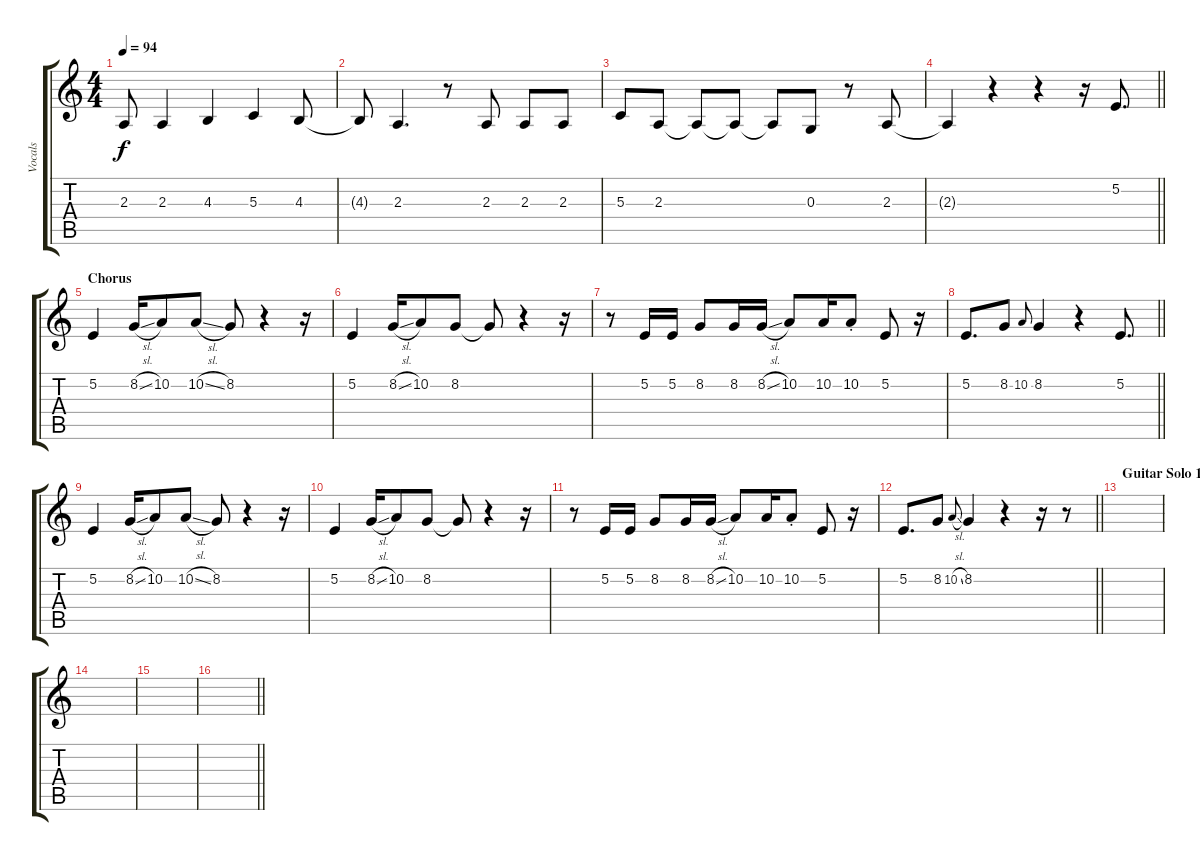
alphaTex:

\track ("Vocals" "Vocals") {instrument altosax}
\staff {score tabs}
\tuning (E4 B3 G3 D3 A2 E2) {hide}
\ts (4 4)
\tempo 94
\clef g2
\ks c
2.3.8{dy f} 2.3.4 4.3.4 5.3.4 4.3.8 |
4.3{t}.8 2.3.4{d} r.8 2.3.8 2.3.8 2.3.8 |
5.3.8 2.3.8 2.3{t}.8 2.3{t}.8 2.3{t}.8 0.3.8 r.8 2.3.8 |
\barLineRight lightlight
2.3{t}.4 r.4 r.4 r.16 5.2.8{d} |
\section ("" "Chorus")
5.2.4 8.2{sl}.16 10.2.8 10.2{sl}.8 8.2.8 r.4 r.16 |
5.2.4 8.2{sl}.16 10.2.8 8.2.8 8.2{t}.8 r.4 r.16 |
r.8 5.2.16 5.2.16 8.2.8 8.2.16 8.2{sl}.16 10.2.8 10.2.16 10.2{st}.8 5.2.8 r.16 |
\barLineRight lightlight
5.2.8{d} 8.2.8 10.2.8{gr onbeat} 8.2.4 r.4 5.2.8{d} |
5.2.4 8.2{sl}.16 10.2.8 10.2{sl}.8 8.2.8 r.4 r.16 |
5.2.4 8.2{sl}.16 10.2.8 8.2.8 8.2{t}.8 r.4 r.16 |
r.8 5.2.16 5.2.16 8.2.8 8.2.16 8.2{sl}.16 10.2.8 10.2.16 10.2{st}.8 5.2.8 r.16 |
\barLineRight lightlight
5.2.8{d} 8.2.8 10.2{sl}.8{gr onbeat} 8.2.4 r.4 r.16 r.8 |
\section ("" "Guitar Solo 1")
|
|
|
\barLineRight lightlight
